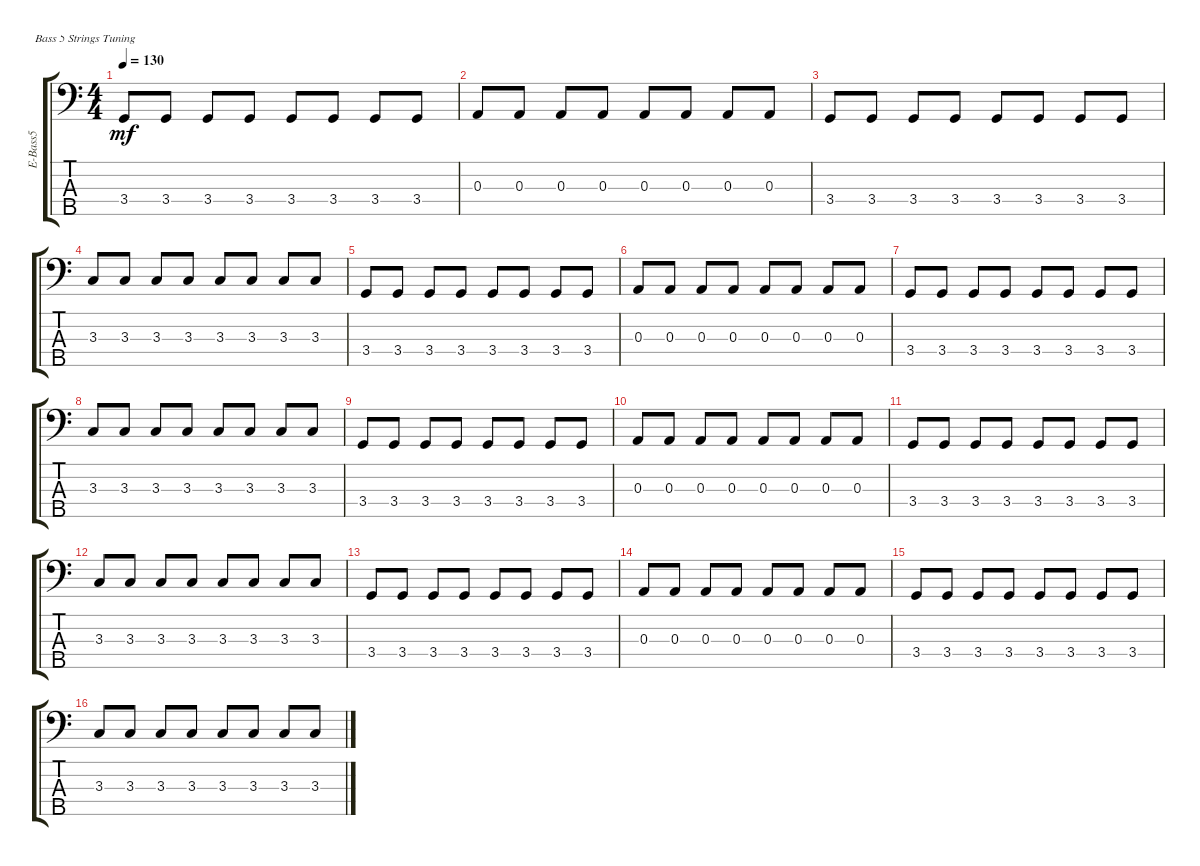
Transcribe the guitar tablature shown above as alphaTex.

\defaultSystemsLayout 4
\track ("Electric Bass" "E-Bass5") {instrument electricbassfinger}
\staff {score tabs}
\tuning (G2 D2 A1 E1 B0)
\ts (4 4)
\tempo 130
\clef f4
\ks c
3.4.8{dy mf} 3.4.8 3.4.8 3.4.8 3.4.8 3.4.8 3.4.8 3.4.8 |
0.3.8 0.3.8 0.3.8 0.3.8 0.3.8 0.3.8 0.3.8 0.3.8 |
3.4.8 3.4.8 3.4.8 3.4.8 3.4.8 3.4.8 3.4.8 3.4.8 |
3.3.8 3.3.8 3.3.8 3.3.8 3.3.8 3.3.8 3.3.8 3.3.8 |
3.4.8 3.4.8 3.4.8 3.4.8 3.4.8 3.4.8 3.4.8 3.4.8 |
0.3.8 0.3.8 0.3.8 0.3.8 0.3.8 0.3.8 0.3.8 0.3.8 |
3.4.8 3.4.8 3.4.8 3.4.8 3.4.8 3.4.8 3.4.8 3.4.8 |
3.3.8 3.3.8 3.3.8 3.3.8 3.3.8 3.3.8 3.3.8 3.3.8 |
3.4.8 3.4.8 3.4.8 3.4.8 3.4.8 3.4.8 3.4.8 3.4.8 |
0.3.8 0.3.8 0.3.8 0.3.8 0.3.8 0.3.8 0.3.8 0.3.8 |
3.4.8 3.4.8 3.4.8 3.4.8 3.4.8 3.4.8 3.4.8 3.4.8 |
3.3.8 3.3.8 3.3.8 3.3.8 3.3.8 3.3.8 3.3.8 3.3.8 |
3.4.8 3.4.8 3.4.8 3.4.8 3.4.8 3.4.8 3.4.8 3.4.8 |
0.3.8 0.3.8 0.3.8 0.3.8 0.3.8 0.3.8 0.3.8 0.3.8 |
3.4.8 3.4.8 3.4.8 3.4.8 3.4.8 3.4.8 3.4.8 3.4.8 |
3.3.8 3.3.8 3.3.8 3.3.8 3.3.8 3.3.8 3.3.8 3.3.8
